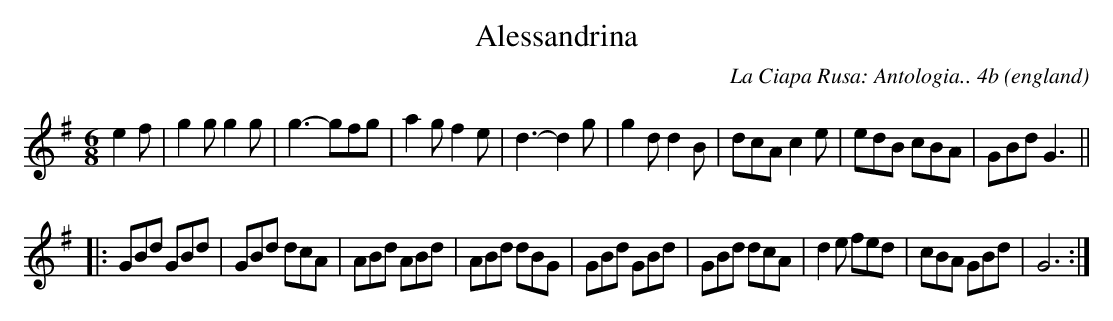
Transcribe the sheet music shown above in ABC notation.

X:1
T:Alessandrina
O:england
C:La Ciapa Rusa: Antologia.. 4b
M:6/8
L:1/8
K:G
e2f|g2g g2g|g3-gfg|a2g f2e|d3-d2g|\
g2d d2B|dcA c2e|edB cBA|GBd G3||
|:GBd GBd|GBd dcA|ABd ABd|ABd dBG|\
GBd GBd|GBd dcA|d2e fed|cBA GBd|G6:|
